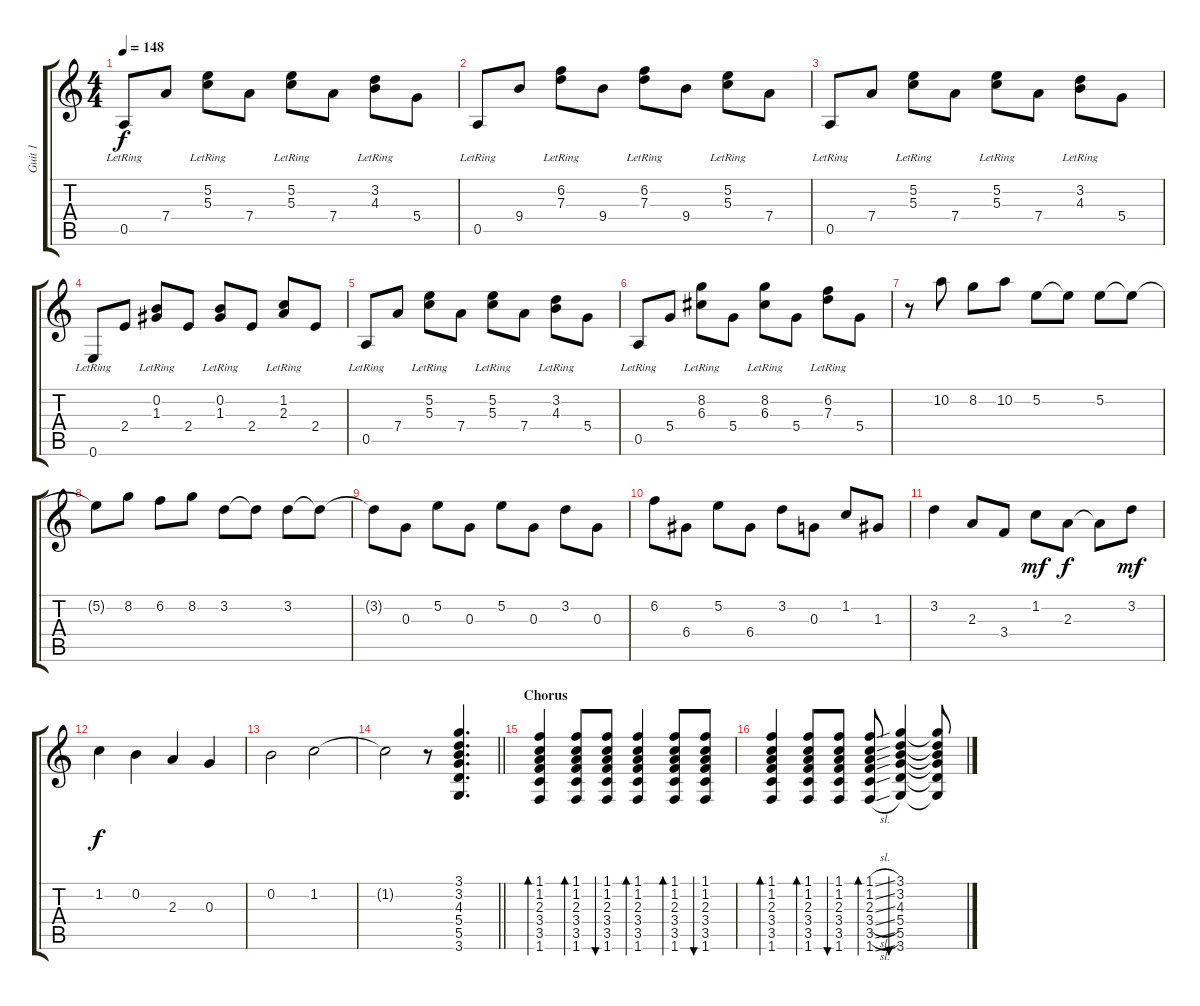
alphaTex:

\track ("Guit 1" "Guit 1") {instrument acousticguitarsteel}
\staff {score tabs}
\tuning (E4 B3 G3 D3 A2 E2) {hide}
\ts (4 4)
\tempo 148
\clef g2
\ks c
0.5{lr}.8{dy f} 7.4.8 (5.2{lr} 5.3{lr}).8 7.4.8 (5.2{lr} 5.3{lr}).8 7.4.8 (3.2{lr} 4.3{lr}).8 5.4.8 |
0.5{lr}.8 9.4.8 (6.2{lr} 7.3{lr}).8 9.4.8 (6.2{lr} 7.3{lr}).8 9.4.8 (5.2{lr} 5.3{lr}).8 7.4.8 |
0.5{lr}.8 7.4.8 (5.2{lr} 5.3{lr}).8 7.4.8 (5.2{lr} 5.3{lr}).8 7.4.8 (3.2{lr} 4.3{lr}).8 5.4.8 |
0.6{lr}.8 2.4.8 (0.2{lr} 1.3{lr}).8 2.4.8 (0.2{lr} 1.3{lr}).8 2.4.8 (1.2{lr} 2.3{lr}).8 2.4.8 |
0.5{lr}.8 7.4.8 (5.2{lr} 5.3{lr}).8 7.4.8 (5.2{lr} 5.3{lr}).8 7.4.8 (3.2{lr} 4.3{lr}).8 5.4.8 |
0.5{lr}.8 5.4.8 (8.2{lr} 6.3{lr}).8 5.4.8 (8.2{lr} 6.3{lr}).8 5.4.8 (6.2{lr} 7.3{lr}).8 5.4.8 |
r.8 10.2.8 8.2.8 10.2.8 5.2.8 5.2{t}.8 5.2.8 5.2{t}.8 |
5.2{t}.8 8.2.8 6.2.8 8.2.8 3.2.8 3.2{t}.8 3.2.8 3.2{t}.8 |
3.2{t}.8 0.3.8 5.2.8 0.3.8 5.2.8 0.3.8 3.2.8 0.3.8 |
6.2.8 6.4.8 5.2.8 6.4.8 3.2.8 0.3.8 1.2.8 1.3.8 |
3.2.4 2.3.8 3.4.8 1.2.8{dy mf} 2.3.8{dy f} 2.3{t}.8 3.2.8{dy mf} |
1.2.4{dy f} 0.2.4 2.3.4 0.3.4 |
0.2.2 1.2.2 |
\barLineRight lightlight
1.2{t}.2 r.8 (3.1 3.2 4.3 5.4 5.5 3.6).4{d} |
\section ("" "Chorus")
(1.1 1.2 2.3 3.4 3.5 1.6).4{bd 30} (1.1 1.2 2.3 3.4 3.5 1.6).8{bd 30} (1.1 1.2 2.3 3.4 3.5 1.6).8{bu 30} (1.1 1.2 2.3 3.4 3.5 1.6).4{bd 30} (1.1 1.2 2.3 3.4 3.5 1.6).8{bd 30} (1.1 1.2 2.3 3.4 3.5 1.6).8{bu 30} |
(1.1 1.2 2.3 3.4 3.5 1.6).4{bd 30} (1.1 1.2 2.3 3.4 3.5 1.6).8{bd 30} (1.1 1.2 2.3 3.4 3.5 1.6).8{bu 30} (1.1{sl} 1.2{sl} 2.3{sl} 3.4{sl} 3.5{sl} 1.6{sl}).8{bd 30} (3.1 3.2 4.3 5.4 5.5 3.6).4{bu 30} (3.1{t} 3.2{t} 4.3{t} 5.4{t} 5.5{t} 3.6{t}).8
